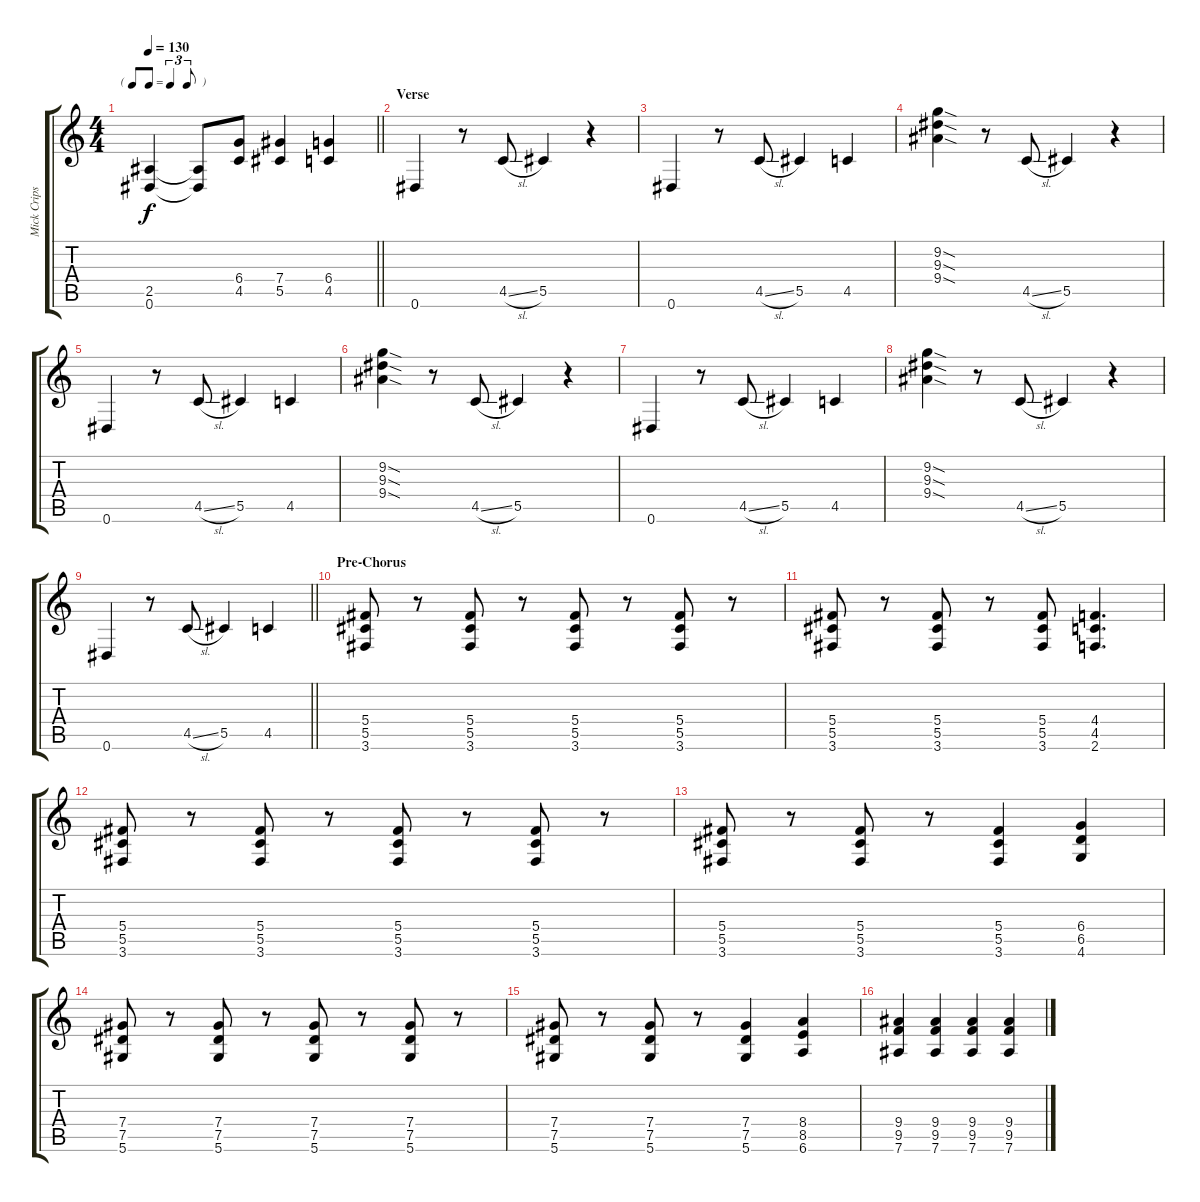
\track ("Mick Crips - Rhytm Guitar" "Mick Crips") {instrument overdrivenguitar}
\staff {score tabs}
\tuning (Eb4 Bb3 Gb3 Db3 Ab2 Eb2) {hide}
\ts (4 4)
\tf triplet8th
\tempo 130
\clef g2
\barLineRight lightlight
\ks c
(2.5 0.6).4{dy f} (2.5{t} 0.6{t}).8 (6.4 4.5).8 (7.4 5.5).4 (6.4 4.5).4 |
\section ("" "Verse")
0.6.4 r.8 4.5{sl}.8 5.5.4 r.4 |
0.6.4 r.8 4.5{sl}.8 5.5.4 4.5.4 |
(9.2{sod} 9.3{sod} 9.4{sod}).4 r.8 4.5{sl}.8 5.5.4 r.4 |
0.6.4 r.8 4.5{sl}.8 5.5.4 4.5.4 |
(9.2{sod} 9.3{sod} 9.4{sod}).4 r.8 4.5{sl}.8 5.5.4 r.4 |
0.6.4 r.8 4.5{sl}.8 5.5.4 4.5.4 |
(9.2{sod} 9.3{sod} 9.4{sod}).4 r.8 4.5{sl}.8 5.5.4 r.4 |
\barLineRight lightlight
0.6.4 r.8 4.5{sl}.8 5.5.4 4.5.4 |
\section ("" "Pre-Chorus")
(5.4 5.5 3.6).8 r.8 (5.4 5.5 3.6).8 r.8 (5.4 5.5 3.6).8 r.8 (5.4 5.5 3.6).8 r.8 |
(5.4 5.5 3.6).8 r.8 (5.4 5.5 3.6).8 r.8 (5.4 5.5 3.6).8 (4.4 4.5 2.6).4{d} |
(5.4 5.5 3.6).8 r.8 (5.4 5.5 3.6).8 r.8 (5.4 5.5 3.6).8 r.8 (5.4 5.5 3.6).8 r.8 |
(5.4 5.5 3.6).8 r.8 (5.4 5.5 3.6).8 r.8 (5.4 5.5 3.6).4 (6.4 6.5 4.6).4 |
(7.4 7.5 5.6).8 r.8 (7.4 7.5 5.6).8 r.8 (7.4 7.5 5.6).8 r.8 (7.4 7.5 5.6).8 r.8 |
(7.4 7.5 5.6).8 r.8 (7.4 7.5 5.6).8 r.8 (7.4 7.5 5.6).4 (8.4 8.5 6.6).4 |
(9.4 9.5 7.6).4 (9.4 9.5 7.6).4 (9.4 9.5 7.6).4 (9.4 9.5 7.6).4
